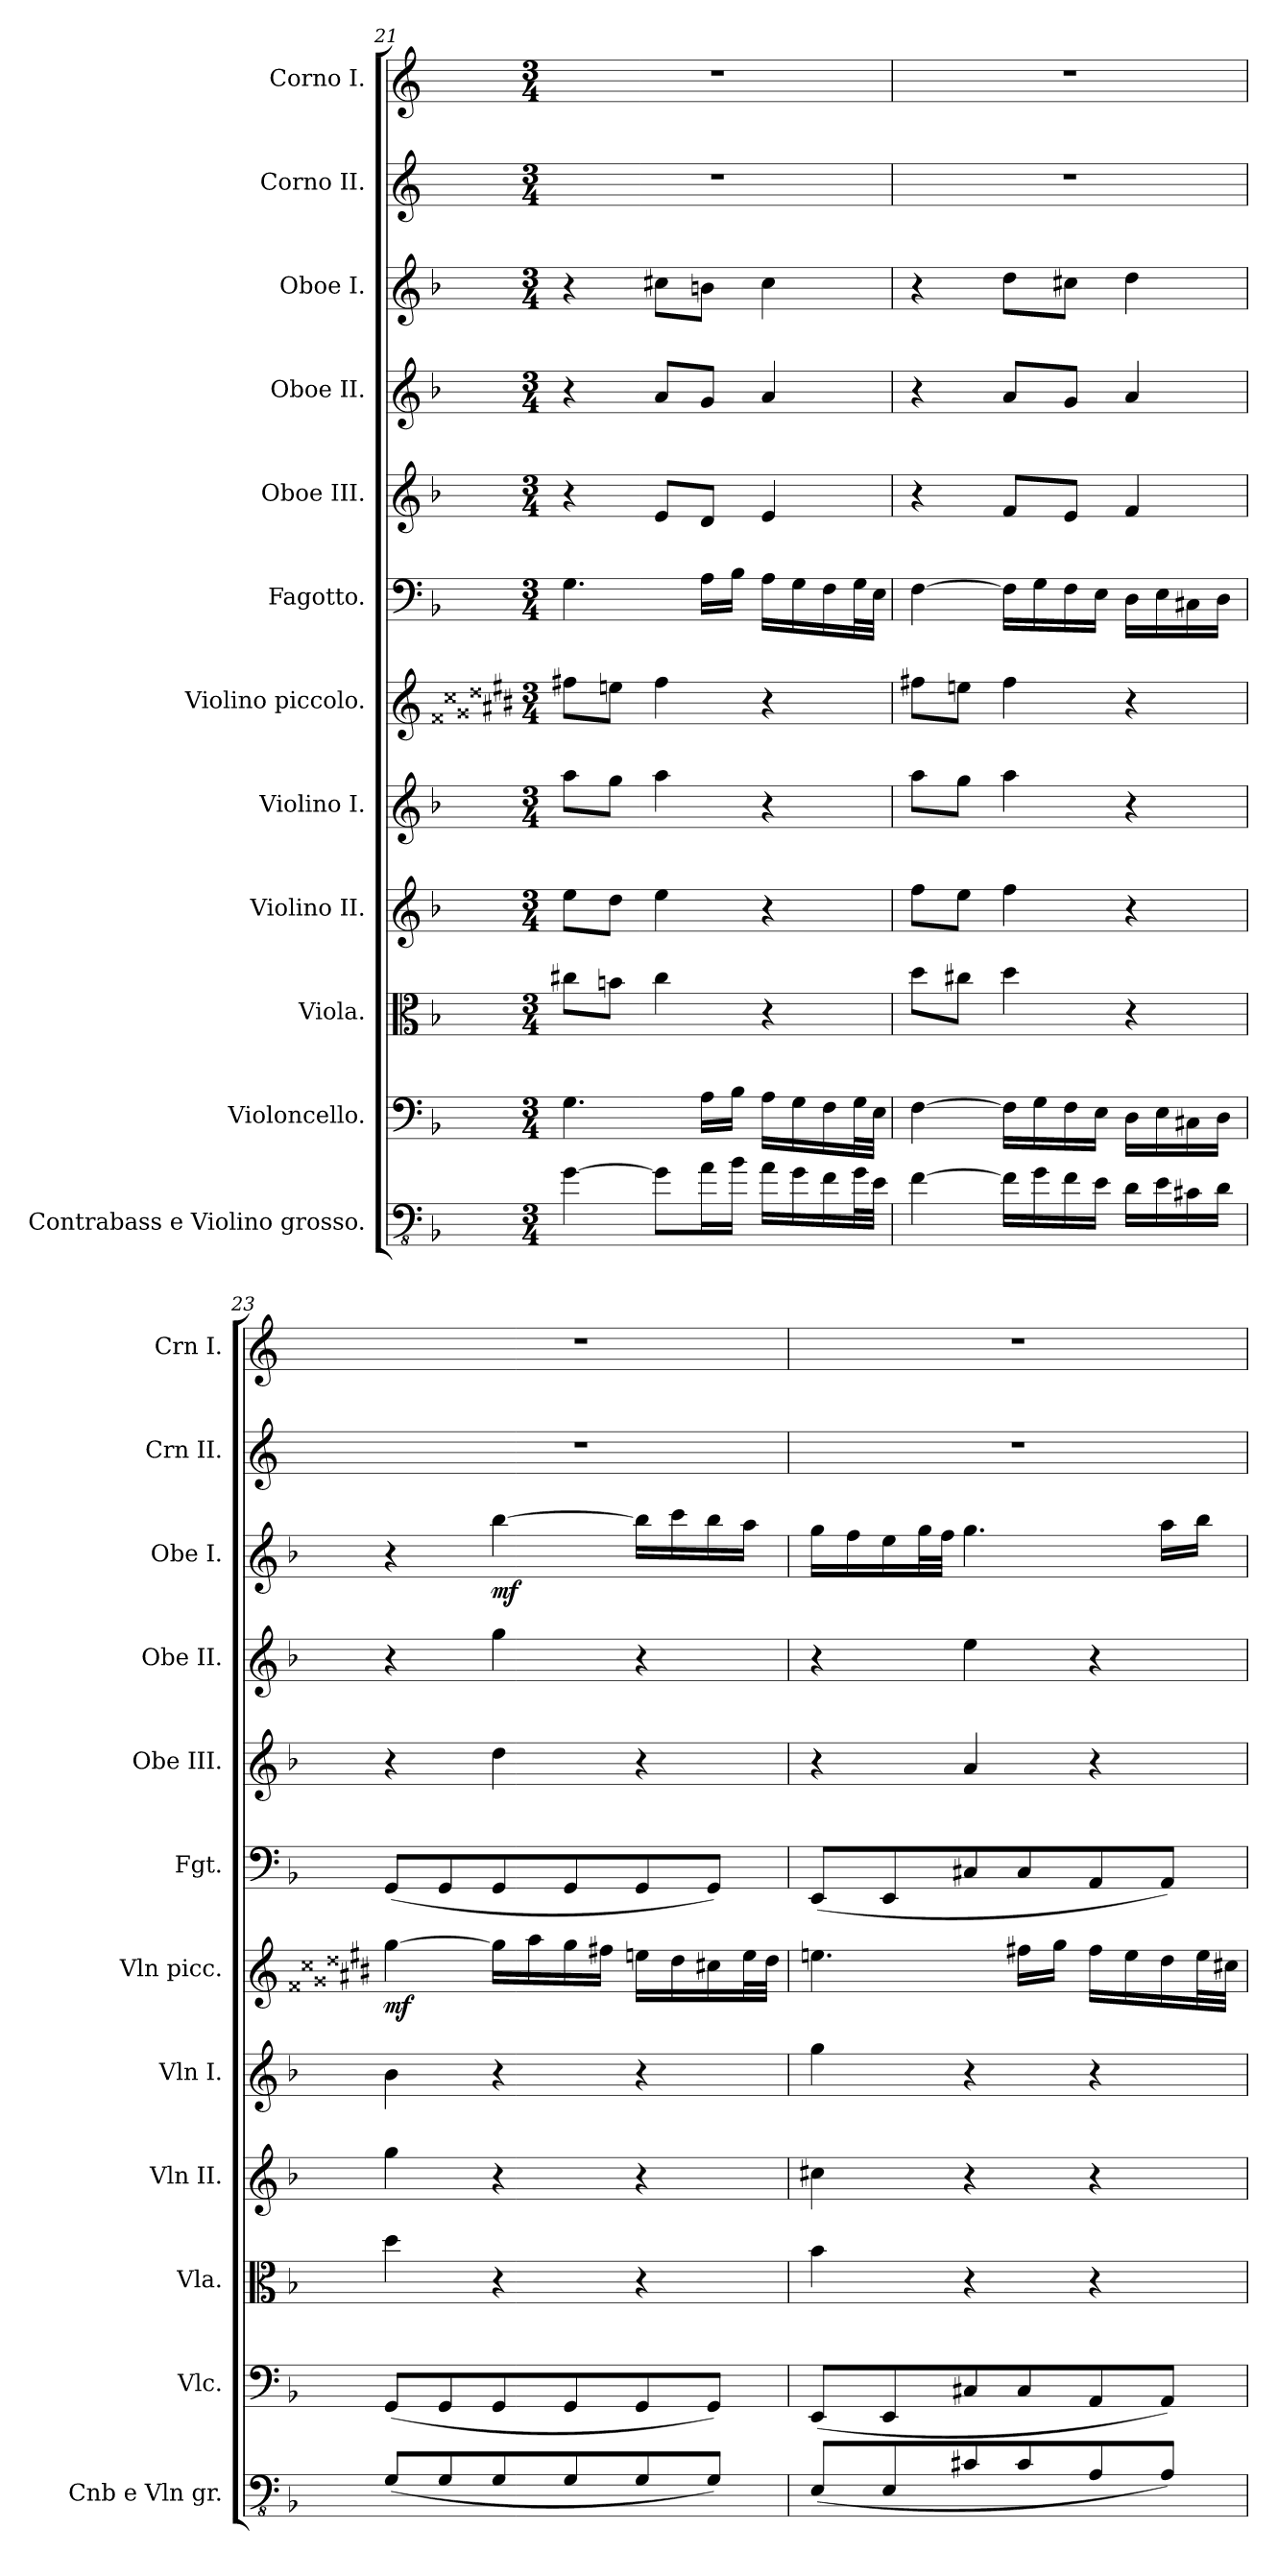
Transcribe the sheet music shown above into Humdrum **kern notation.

**kern	**kern	**kern	**kern	**kern	**kern	**dynam	**kern	**kern	**kern	**kern	**dynam	**kern	**kern
*part12	*part11	*part10	*part9	*part8	*part7	*part7	*part6	*part5	*part4	*part3	*part3	*part2	*part1
*staff12	*staff11	*staff10	*staff9	*staff8	*staff7	*staff7	*staff6	*staff5	*staff4	*staff3	*staff3	*staff2	*staff1
*I"Contrabass e Violino grosso.	*I"Violoncello.	*I"Viola.	*I"Violino II.	*I"Violino I.	*I"Violino piccolo.	*	*I"Fagotto.	*I"Oboe III.	*I"Oboe II.	*I"Oboe I.	*	*I"Corno II.	*I"Corno I.
*I'Cnb e Vln gr.	*I'Vlc.	*I'Vla.	*I'Vln II.	*I'Vln I.	*I'Vln picc.	*	*I'Fgt.	*I'Obe III.	*I'Obe II.	*I'Obe I.	*	*I'Crn II.	*I'Crn I.
*clefFv4	*clefF4	*clefC3	*clefG2	*clefG2	*clefG2	*	*clefF4	*clefG2	*clefG2	*clefG2	*	*clefG2	*clefG2
*ITrd7c12	*	*	*	*	*ITrd-1c-3	*	*	*	*	*	*	*ITrd4c7	*ITrd4c7
*k[b-]	*k[b-]	*k[b-]	*k[b-]	*k[b-]	*k[f##c##g##d##a#e#b#]	*	*k[b-]	*k[b-]	*k[b-]	*k[b-]	*	*k[b-]	*k[b-]
*M3/4	*M3/4	*M3/4	*M3/4	*M3/4	*M3/4	*	*M3/4	*M3/4	*M3/4	*M3/4	*	*M3/4	*M3/4
=21	=21	=21	=21	=21	=21	=21	=21	=21	=21	=21	=21	=21	=21
[4GG\	4.G\	8cc#X\L	8ee\L	8aa\L	8gg##\L	.	4.G\	4r	4r	4r	.	2.r	2.r
.	.	8bn\J	8dd\J	8gg\J	8ff##\J	.	.	.	.	.	.	.	.
8GG\L]	.	4cc#\	4ee\	4aa\	4gg##\	.	.	8e/L	8a/L	8cc#X\L	.	.	.
16AA\L	16A\LL	.	.	.	.	.	16A\LL	8d/J	8g/J	8bn\J	.	.	.
16BB-\JJ	16B-\JJ	.	.	.	.	.	16B-\JJ	.	.	.	.	.	.
16AA\LL	16A\LL	4r	4r	4r	4r	.	16A\LL	4e/	4a/	4cc#\	.	.	.
16GG\	16G\	.	.	.	.	.	16G\	.	.	.	.	.	.
16FF\	16F\	.	.	.	.	.	16F\	.	.	.	.	.	.
32GG\L	32G\L	.	.	.	.	.	32G\L	.	.	.	.	.	.
32EE\JJJ	32E\JJJ	.	.	.	.	.	32E\JJJ	.	.	.	.	.	.
=22	=22	=22	=22	=22	=22	=22	=22	=22	=22	=22	=22	=22	=22
[4FF\	[4F\	8dd\L	8ff\L	8aa\L	8gg##\L	.	[4F\	4r	4r	4r	.	2.r	2.r
.	.	8cc#X\J	8ee\J	8gg\J	8ff##\J	.	.	.	.	.	.	.	.
16FF\LL]	16F\LL]	4dd\	4ff\	4aa\	4gg##\	.	16F\LL]	8f/L	8a/L	8dd\L	.	.	.
16GG\	16G\	.	.	.	.	.	16G\	.	.	.	.	.	.
16FF\	16F\	.	.	.	.	.	16F\	8e/J	8g/J	8cc#X\J	.	.	.
16EE\JJ	16E\JJ	.	.	.	.	.	16E\JJ	.	.	.	.	.	.
16DD\LL	16D\LL	4r	4r	4r	4r	.	16D\LL	4f/	4a/	4dd\	.	.	.
16EE\	16E\	.	.	.	.	.	16E\	.	.	.	.	.	.
16CC#X\	16C#X\	.	.	.	.	.	16C#X\	.	.	.	.	.	.
16DD\JJ	16D\JJ	.	.	.	.	.	16D\JJ	.	.	.	.	.	.
!!LO:PB:g=z
=23	=23	=23	=23	=23	=23	=23	=23	=23	=23	=23	=23	=23	=23
!	!	!	!	!	!	!LO:DY:b	!	!	!	!	!	!	!
(<8GGG/L	(<8GG/L	4dd\	4gg\	4b-\	[4aa#\	mf	(<8GG/L	4r	4r	4r	.	2.r	2.r
8GGG/	8GG/	.	.	.	.	.	8GG/	.	.	.	.	.	.
!	!	!	!	!	!	!	!	!	!	!	!LO:DY:b	!	!
8GGG/	8GG/	4r	4r	4r	16aa#\LL]	.	8GG/	4dd\	4gg\	[4bb-\	mf	.	.
.	.	.	.	.	16bb#\	.	.	.	.	.	.	.	.
8GGG/	8GG/	.	.	.	16aa#\	.	8GG/	.	.	.	.	.	.
.	.	.	.	.	16gg##\JJ	.	.	.	.	.	.	.	.
8GGG/	8GG/	4r	4r	4r	16ff##\LL	.	8GG/	4r	4r	16bb-\LL]	.	.	.
.	.	.	.	.	16ee#\	.	.	.	.	16ccc\	.	.	.
8GGG/J)	8GG/J)	.	.	.	16dd##\	.	8GG/J)	.	.	16bb-\	.	.	.
.	.	.	.	.	32ff##\L	.	.	.	.	16aa\JJ	.	.	.
.	.	.	.	.	32ee#\JJJ	.	.	.	.	.	.	.	.
=24	=24	=24	=24	=24	=24	=24	=24	=24	=24	=24	=24	=24	=24
(<8EEE/L	(<8EE/L	4b-\	4cc#X\	4gg\	4.ff##\	.	(<8EE/L	4r	4r	16gg\LL	.	2.r	2.r
.	.	.	.	.	.	.	.	.	.	16ff\	.	.	.
8EEE/	8EE/	.	.	.	.	.	8EE/	.	.	16ee\	.	.	.
.	.	.	.	.	.	.	.	.	.	32gg\L	.	.	.
.	.	.	.	.	.	.	.	.	.	32ff\JJJ	.	.	.
8CC#X/	8C#X/	4r	4r	4r	.	.	8C#X/	4a/	4ee\	4.gg\	.	.	.
8CC#/	8C#/	.	.	.	16gg##\LL	.	8C#/	.	.	.	.	.	.
.	.	.	.	.	16aa#\JJ	.	.	.	.	.	.	.	.
8AAA/	8AA/	4r	4r	4r	16gg##\LL	.	8AA/	4r	4r	.	.	.	.
.	.	.	.	.	16ff##\	.	.	.	.	.	.	.	.
8AAA/J)	8AA/J)	.	.	.	16ee#\	.	8AA/J)	.	.	16aa\LL	.	.	.
.	.	.	.	.	32ff##\L	.	.	.	.	16bb-\JJ	.	.	.
.	.	.	.	.	32dd##\JJJ	.	.	.	.	.	.	.	.
=	=	=	=	=	=	=	=	=	=	=	=	=	=
*-	*-	*-	*-	*-	*-	*-	*-	*-	*-	*-	*-	*-	*-
